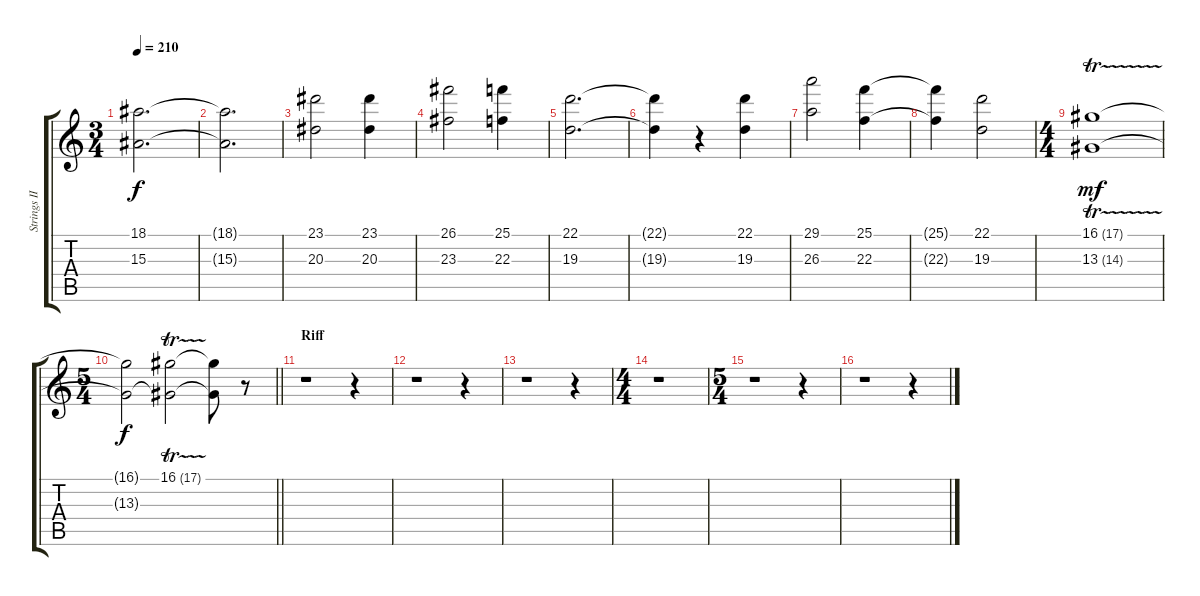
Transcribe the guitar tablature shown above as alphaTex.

\track ("Strings III" "Strings II") {instrument stringensemble1}
\staff {score tabs}
\tuning (E4 B3 G3 D3 A2 E2) {hide}
\ts (3 4)
\tempo 210
\clef g2
\ks c
(18.1 15.3).2{d dy f} |
(18.1{t} 15.3{t}).2{d} |
(23.1 20.3).2 (23.1 20.3).4 |
(26.1 23.3).2 (25.1 22.3).4 |
(22.1 19.3).2{d} |
(22.1{t} 19.3{t}).4 r.4 (22.1 19.3).4 |
(29.1 26.3).2 (25.1 22.3).4 |
(25.1{t} 22.3{t}).4 (22.1 19.3).2 |
\ts (4 4)
(16.1{tr (17 16)} 13.3{tr (14 16)}).1{dy mf} |
\ts (5 4)
\barLineRight lightlight
(16.1{t} 13.3{t}).2{dy f} (16.1{tr (17 16)} 13.3{t}).2 (16.1{t} 13.3{t}).8 r.8 |
\section ("" "Riff")
r.1 r.4 |
r.1 r.4 |
r.1 r.4 |
\ts (4 4)
r.1 |
\ts (5 4)
r.1 r.4 |
r.1 r.4
